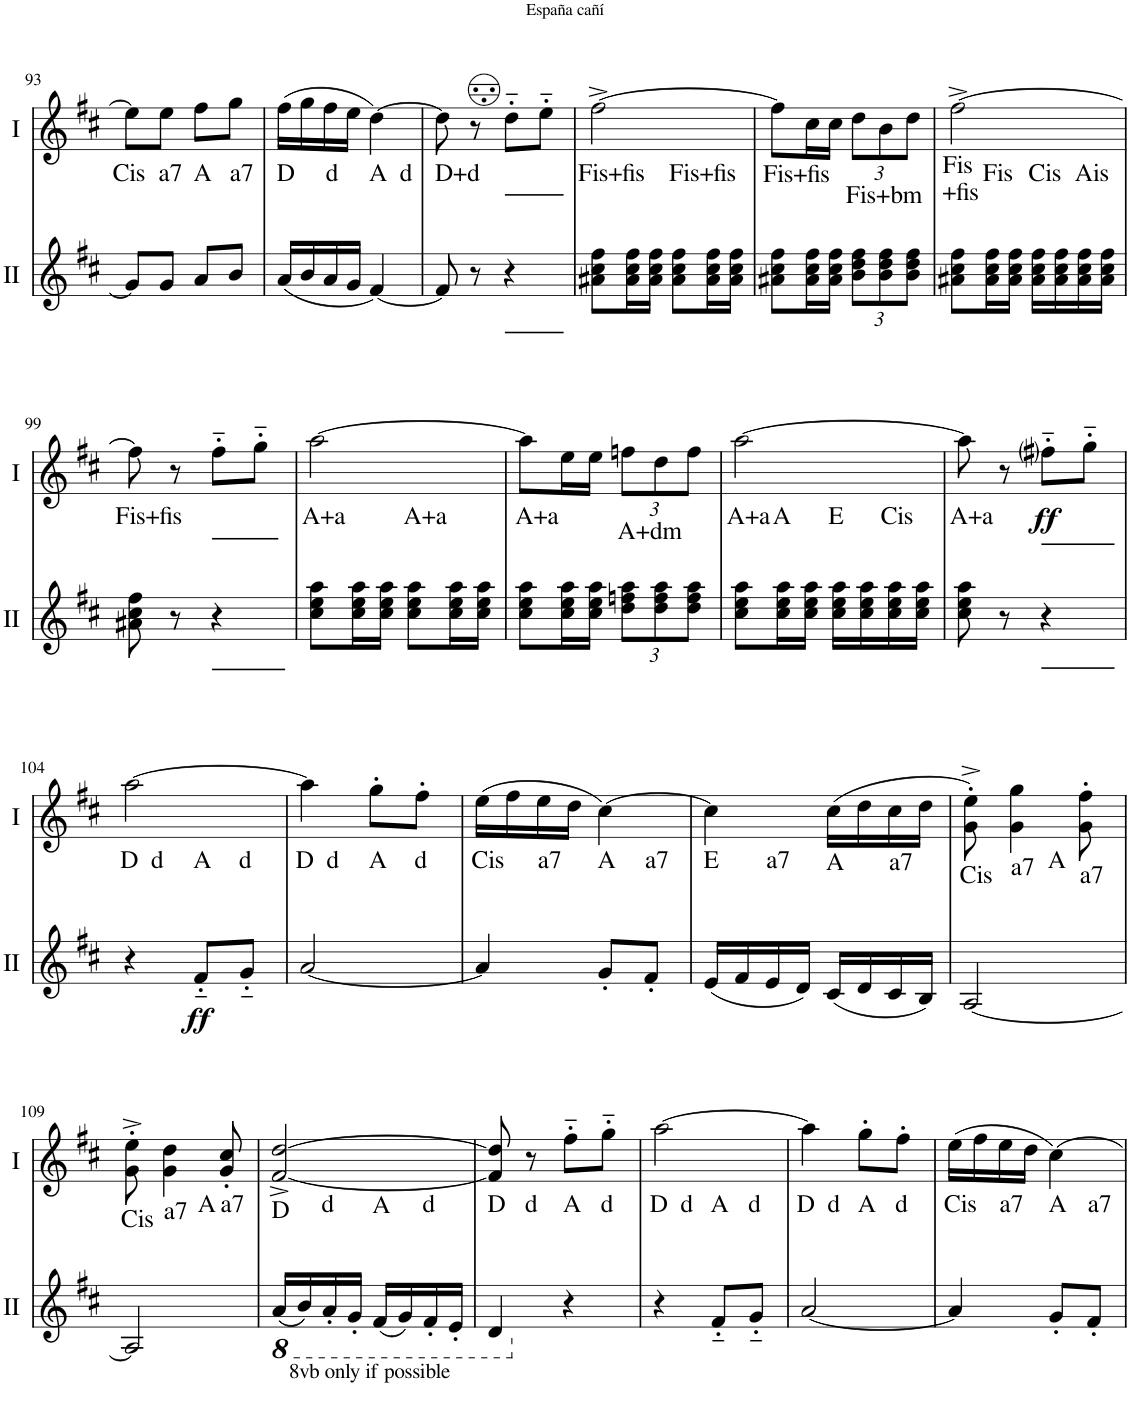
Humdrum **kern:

**kern	**dynam	**kern	**dynam
*part2	*part2	*part1	*part1
*staff2	*staff2	*staff1	*staff1
*I"Acc. 2	*	*I"Acc. 1	*
!!LO:PB:g=z
*clefG2	*	*clefG2	*
*k[f#c#]	*	*k[f#c#]	*
*M2/4	*	*M2/4	*
=93	=93	=93	=93
!	!	!LO:TX:b:t=Cis	!
8g/L]	.	8ee\L]	.
!	!	!LO:TX:b:t=a7	!
8g/J	.	8ee\J	.
!	!	!LO:TX:b:t=A	!
8a/L	.	8ff#\L	.
!	!	!LO:TX:b:t=a7	!
8b/J	.	8gg\J	.
=94	=94	=94	=94
!	!	!LO:TX:b:t=D	!
(16a/LL	.	(16ff#\LL	.
16b/	.	16gg\	.
!	!	!LO:TX:b:t=d	!
16a/	.	16ff#\	.
16g/JJ	.	16ee\JJ	.
!	!	!LO:TX:b:t=A  d	!
[4f#/)	.	[4dd\)	.
=95	=95	=95	=95
!	!	!LO:TX:b:t=D+d	!
8f#/]	.	8dd\]	.
8r	.	8r	.
4r	.	8dd'~\L	.
.	.	8ee'~\J	.
=96	=96	=96	=96
!	!	!LO:TX:b:t=Fis+fis	!
*	*	*^	*
8a#X\ 8cc#\ 8ff#\L	.	[2ff#^\	4ryy	.
16a#\ 16cc#\ 16ff#\L	.	.	.	.
16a#\ 16cc#\ 16ff#\JJ	.	.	.	.
!	!	!	!LO:TX:b:t=Fis+fis	!
8a#\ 8cc#\ 8ff#\L	.	.	4ryy	.
16a#\ 16cc#\ 16ff#\L	.	.	.	.
16a#\ 16cc#\ 16ff#\JJ	.	.	.	.
=97	=97	=97	=97	=97
!	!	!LO:TX:b:t=Fis+fis	!	!
*	*	*v	*v	*
8a#X\ 8cc#\ 8ff#\L	.	8ff#\L]	.
16a#\ 16cc#\ 16ff#\L	.	16cc#\L	.
16a#\ 16cc#\ 16ff#\JJ	.	16cc#\JJ	.
*Xbrackettup	*	*Xbrackettup	*
!	!	!LO:TX:b:t=Fis+bm	!
12b\ 12dd\ 12ff#\L	.	12dd\L	.
12b\ 12dd\ 12ff#\	.	12b\	.
12b\ 12dd\ 12ff#\J	.	12dd\J	.
=98	=98	=98	=98
!	!	!LO:TX:b:t=Fis	!
!	!	!LO:TX:b:t=+fis	!
*	*	*^	*
*	*	*	*^	*
*	*	*	*	*^	*
8a#X\ 8cc#\ 8ff#\L	.	[2ff#^\	8ryy	4ryy	4.ryy	.
!	!	!	!LO:TX:b:t=Fis	!	!	!
16a#\ 16cc#\ 16ff#\L	.	.	4.ryy	.	.	.
16a#\ 16cc#\ 16ff#\JJ	.	.	.	.	.	.
!	!	!	!	!LO:TX:b:t=Cis	!	!
16a#\ 16cc#\ 16ff#\LL	.	.	.	4ryy	.	.
16a#\ 16cc#\ 16ff#\	.	.	.	.	.	.
!	!	!	!	!	!LO:TX:b:t=Ais	!
16a#\ 16cc#\ 16ff#\	.	.	.	.	8ryy	.
16a#\ 16cc#\ 16ff#\JJ	.	.	.	.	.	.
!!LO:LB:g=z
=99	=99	=99	=99	=99	=99	=99
!	!	!LO:TX:b:t=Fis+fis	!	!	!	!
*	*	*v	*v	*v	*v	*
8a#X\ 8cc#\ 8ff#\	.	8ff#\]	.
8r	.	8r	.
4r	.	8ff#'~\L	.
.	.	8gg'~\J	.
=100	=100	=100	=100
!	!	!LO:TX:b:t=A+a	!
*	*	*^	*
8cc#\ 8ee\ 8aa\L	.	[2aa\	4ryy	.
16cc#\ 16ee\ 16aa\L	.	.	.	.
16cc#\ 16ee\ 16aa\JJ	.	.	.	.
!	!	!	!LO:TX:b:t=A+a	!
8cc#\ 8ee\ 8aa\L	.	.	4ryy	.
16cc#\ 16ee\ 16aa\L	.	.	.	.
16cc#\ 16ee\ 16aa\JJ	.	.	.	.
=101	=101	=101	=101	=101
!	!	!LO:TX:b:t=A+a	!	!
*	*	*v	*v	*
8cc#\ 8ee\ 8aa\L	.	8aa\L]	.
16cc#\ 16ee\ 16aa\L	.	16ee\L	.
16cc#\ 16ee\ 16aa\JJ	.	16ee\JJ	.
!	!	!LO:TX:b:t=A+dm	!
12dd\ 12ffn\ 12aa\L	.	12ffn\L	.
12dd\ 12ff\ 12aa\	.	12dd\	.
12dd\ 12ff\ 12aa\J	.	12ff\J	.
=102	=102	=102	=102
!	!	!LO:TX:b:t=A+a	!
*	*	*^	*
*	*	*	*^	*
*	*	*	*	*^	*
8cc#\ 8ee\ 8aa\L	.	[2aa\	8ryy	4ryy	4.ryy	.
!	!	!	!LO:TX:b:t=A	!	!	!
16cc#\ 16ee\ 16aa\L	.	.	4.ryy	.	.	.
16cc#\ 16ee\ 16aa\JJ	.	.	.	.	.	.
!	!	!	!	!LO:TX:b:t=E	!	!
16cc#\ 16ee\ 16aa\LL	.	.	.	4ryy	.	.
16cc#\ 16ee\ 16aa\	.	.	.	.	.	.
!	!	!	!	!	!LO:TX:b:t=Cis	!
16cc#\ 16ee\ 16aa\	.	.	.	.	8ryy	.
16cc#\ 16ee\ 16aa\JJ	.	.	.	.	.	.
=103	=103	=103	=103	=103	=103	=103
!	!	!LO:TX:b:t=A+a	!	!	!	!
*	*	*v	*v	*v	*v	*
8cc#\ 8ee\ 8aa\	.	8aa\]	.
8r	.	8r	.
!	!	!	!LO:DY:b
4r	.	8ff#i'~\L	ff
.	.	8gg'~\J	.
!!LO:LB:g=z
=104	=104	=104	=104
!	!	!LO:TX:b:t=D  d	!
*	*	*^	*
*	*	*	*^	*
4r	.	[2aa\	4ryy	4.ryy	.
!	!	!	!LO:TX:b:t=A	!	!
!	!LO:DY:b	!	!	!	!
8f#'~/L	ff	.	4ryy	.	.
!	!	!	!	!LO:TX:b:t=d	!
8g'~/J	.	.	.	8ryy	.
=105	=105	=105	=105	=105	=105
!	!	!LO:TX:b:t=D  d	!	!	!
*	*	*v	*v	*v	*
[2a/	.	4aa\]	.
!	!	!LO:TX:b:t=A	!
.	.	8gg'\L	.
!	!	!LO:TX:b:t=d	!
.	.	8ff#'\J	.
=106	=106	=106	=106
!	!	!LO:TX:b:t=Cis	!
*	*	*^	*
4a/]	.	(16ee\LL	4.ryy	.
.	.	16ff#\	.	.
!	!	!LO:TX:b:t=a7	!	!
.	.	16ee\	.	.
.	.	16dd\JJ	.	.
!	!	!LO:TX:b:t=A	!	!
8g'/L	.	[4cc#\)	.	.
!	!	!	!LO:TX:b:t=a7	!
8f#'/J	.	.	8ryy	.
=107	=107	=107	=107	=107
!	!	!LO:TX:b:t=E	!	!
(16e/LL	.	4cc#\]	8ryy	.
16f#/	.	.	.	.
!	!	!	!LO:TX:b:t=a7	!
16e/	.	.	4.ryy	.
16d/JJ)	.	.	.	.
!	!	!LO:TX:b:t=A	!	!
(16c#/LL	.	(16cc#\LL	.	.
16d/	.	16dd\	.	.
!	!	!LO:TX:b:t=a7	!	!
16c#/	.	16cc#\	.	.
16B/JJ)	.	16dd\JJ	.	.
=108	=108	=108	=108	=108
!	!	!LO:TX:b:t=Cis	!	!
*	*	*v	*v	*
[2A/	.	8g\'^ 8ee\'^)	.
!	!	!LO:TX:b:t=a7	!
!	!	!LO:TX:b:t=A	!
.	.	4g\ 4gg\	.
!	!	!LO:TX:b:t=a7	!
.	.	8g\' 8ff#\'	.
!!LO:LB:g=z
=109	=109	=109	=109
!	!	!LO:TX:b:t=Cis	!
2A/]	.	8g\'^ 8ee\'^	.
!	!	!LO:TX:b:t=a7	!
!	!	!LO:TX:b:t=A	!
.	.	4g\ 4dd\	.
!	!	!LO:TX:b:t=a7	!
.	.	8g/' 8cc#/'	.
=110	=110	=110	=110
*8ba	*	*	*
!	!	!LO:TX:b:t=D	!
!LO:TX:b:t=8vb only if possible	!	!	!
*	*	*^	*
*	*	*	*^	*
*	*	*	*	*^	*
(16A/LL	.	[2f#/^ [2dd/^	8ryy	4ryy	4.ryy	.
16B/)	.	.	.	.	.	.
!	!	!	!LO:TX:b:t=d	!	!	!
16A'/	.	.	4.ryy	.	.	.
16G'/JJ	.	.	.	.	.	.
!	!	!	!	!LO:TX:b:t=A	!	!
(16F#/LL	.	.	.	4ryy	.	.
16G/)	.	.	.	.	.	.
!	!	!	!	!	!LO:TX:b:t=d	!
16F#'/	.	.	.	.	8ryy	.
16E'/JJ	.	.	.	.	.	.
=111	=111	=111	=111	=111	=111	=111
!	!	!LO:TX:b:t=D	!	!	!	!
*	*	*v	*v	*v	*v	*
4D/	.	8f#/] 8dd/]	.
!	!	!LO:TX:b:t=d	!
.	.	8r	.
*X8ba	*	*	*
!	!	!LO:TX:b:t=A	!
4r	.	8ff#'~\L	.
!	!	!LO:TX:b:t=d	!
.	.	8gg'~\J	.
=112	=112	=112	=112
!	!	!LO:TX:b:t=D  d	!
*	*	*^	*
*	*	*	*^	*
4r	.	[2aa\	4ryy	4.ryy	.
!	!	!	!LO:TX:b:t=A	!	!
8f#'~/L	.	.	4ryy	.	.
!	!	!	!	!LO:TX:b:t=d	!
8g'~/J	.	.	.	8ryy	.
=113	=113	=113	=113	=113	=113
!	!	!LO:TX:b:t=D  d	!	!	!
*	*	*v	*v	*v	*
[2a/	.	4aa\]	.
!	!	!LO:TX:b:t=A	!
.	.	8gg'\L	.
!	!	!LO:TX:b:t=d	!
.	.	8ff#'\J	.
=114	=114	=114	=114
!	!	!LO:TX:b:t=Cis	!
*	*	*^	*
4a/]	.	(16ee\LL	4.ryy	.
.	.	16ff#\	.	.
!	!	!LO:TX:b:t=a7	!	!
.	.	16ee\	.	.
.	.	16dd\JJ	.	.
!	!	!LO:TX:b:t=A	!	!
8g'/L	.	[4cc#\)	.	.
!	!	!	!LO:TX:b:t=a7	!
8f#'/J	.	.	8ryy	.
*	*	*v	*v	*
=	=	=	=
*-	*-	*-	*-
